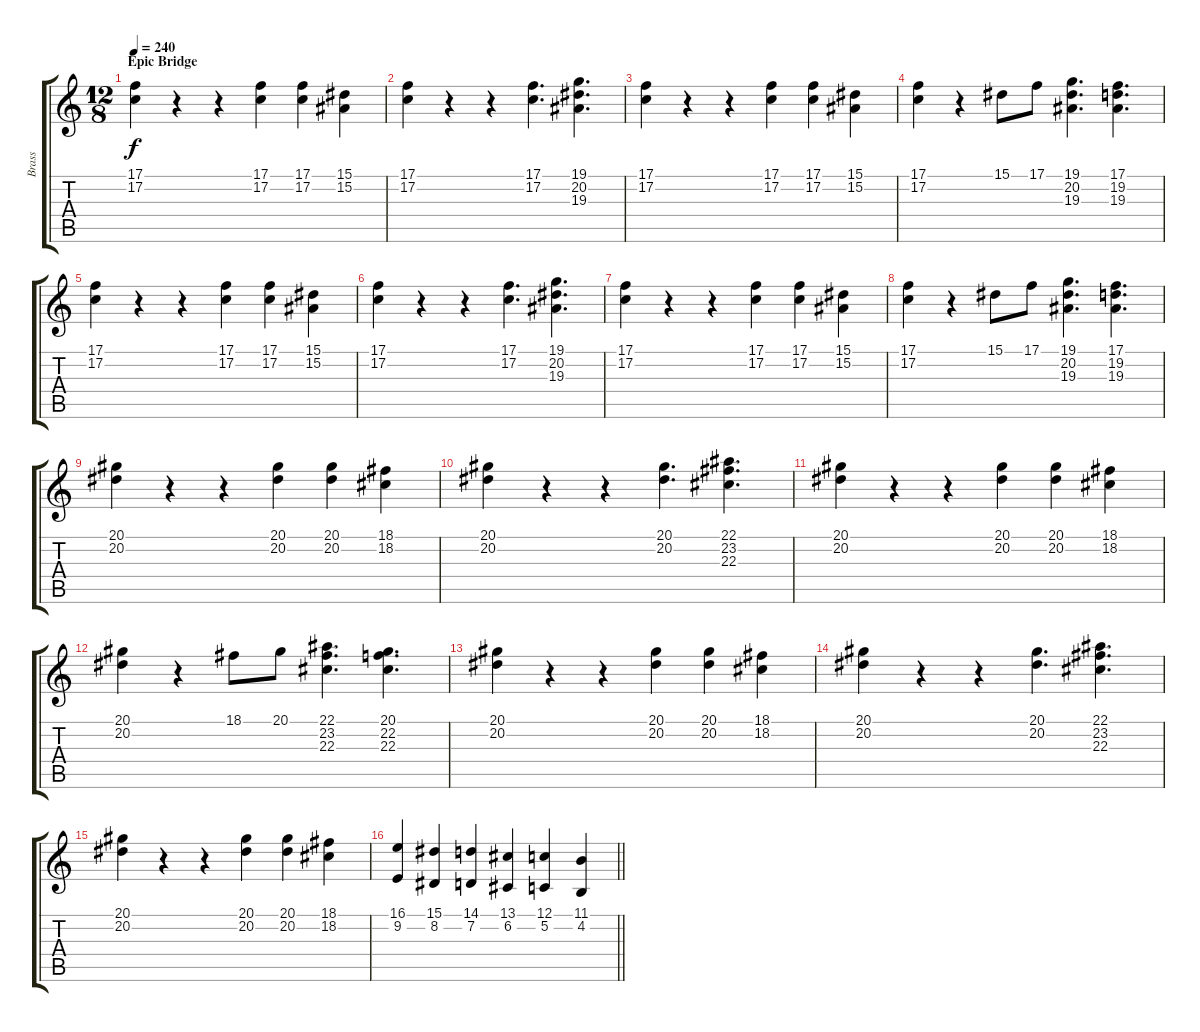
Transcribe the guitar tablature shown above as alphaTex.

\track ("Brass" "Brass") {instrument brasssection}
\staff {score tabs}
\tuning (C4 G3 Eb3 Bb2 F2 C2) {hide}
\ts (12 8)
\section ("" "Epic Bridge")
\tempo 240
\clef g2
\ks c
(17.1 17.2).4{dy f} r.4 r.4 (17.1 17.2).4 (17.1 17.2).4 (15.1 15.2).4 |
(17.1 17.2).4 r.4 r.4 (17.1 17.2).4{d} (19.1 20.2 19.3).4{d} |
(17.1 17.2).4 r.4 r.4 (17.1 17.2).4 (17.1 17.2).4 (15.1 15.2).4 |
(17.1 17.2).4 r.4 15.1.8 17.1.8 (19.1 20.2 19.3).4{d} (17.1 19.2 19.3).4{d} |
(17.1 17.2).4 r.4 r.4 (17.1 17.2).4 (17.1 17.2).4 (15.1 15.2).4 |
(17.1 17.2).4 r.4 r.4 (17.1 17.2).4{d} (19.1 20.2 19.3).4{d} |
(17.1 17.2).4 r.4 r.4 (17.1 17.2).4 (17.1 17.2).4 (15.1 15.2).4 |
(17.1 17.2).4 r.4 15.1.8 17.1.8 (19.1 20.2 19.3).4{d} (17.1 19.2 19.3).4{d} |
(20.1 20.2).4 r.4 r.4 (20.1 20.2).4 (20.1 20.2).4 (18.1 18.2).4 |
(20.1 20.2).4 r.4 r.4 (20.1 20.2).4{d} (22.1 23.2 22.3).4{d} |
(20.1 20.2).4 r.4 r.4 (20.1 20.2).4 (20.1 20.2).4 (18.1 18.2).4 |
(20.1 20.2).4 r.4 18.1.8 20.1.8 (22.1 23.2 22.3).4{d} (20.1 22.2 22.3).4{d} |
(20.1 20.2).4 r.4 r.4 (20.1 20.2).4 (20.1 20.2).4 (18.1 18.2).4 |
(20.1 20.2).4 r.4 r.4 (20.1 20.2).4{d} (22.1 23.2 22.3).4{d} |
(20.1 20.2).4 r.4 r.4 (20.1 20.2).4 (20.1 20.2).4 (18.1 18.2).4 |
\barLineRight lightlight
(16.1 9.2).4 (15.1 8.2).4 (14.1 7.2).4 (13.1 6.2).4 (12.1 5.2).4 (11.1 4.2).4
